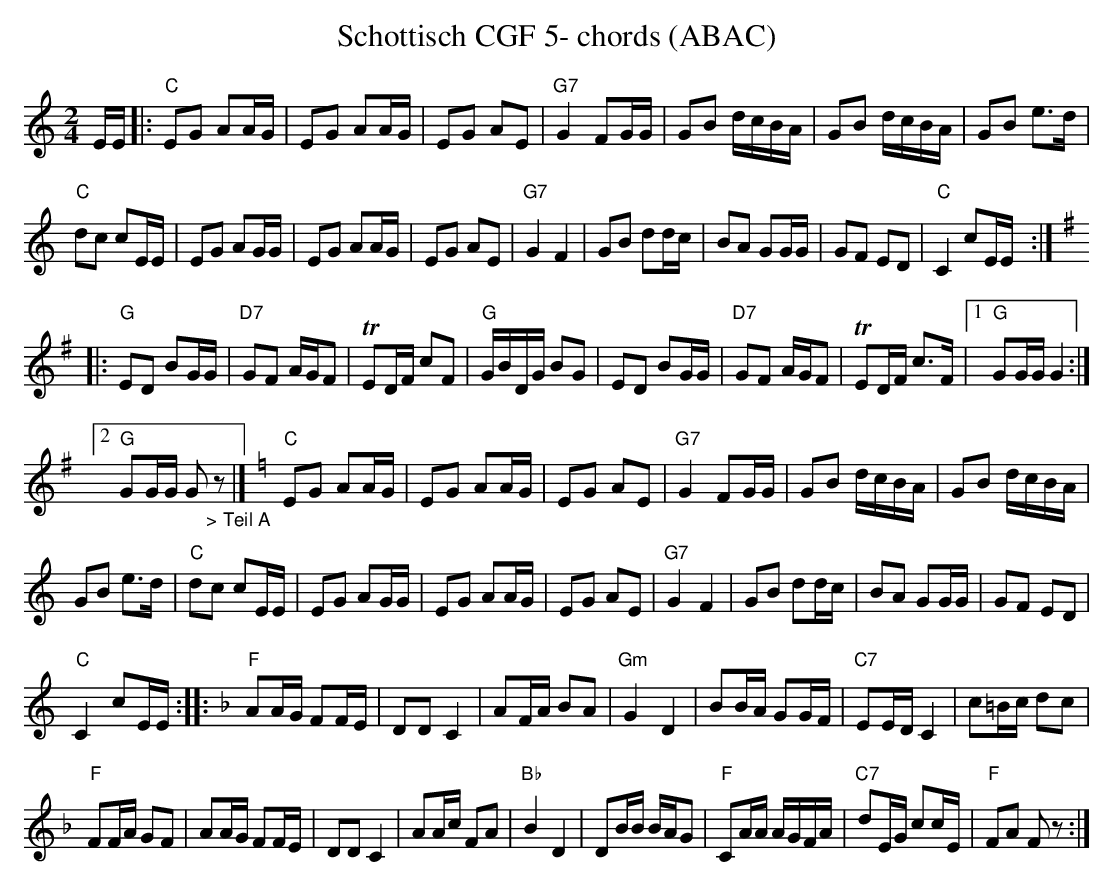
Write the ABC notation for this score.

X:1
T:Schottisch CGF 5- chords (ABAC)
M:2/4
L:1/16
K:Cmaj%%MIDI gchordon
EE |: "C"E2G2 A2AG | E2G2 A2AG | E2G2 A2E2 | "G7"G4 F2GG | G2B2 dcBA | G2B2 dcBA | \
G2B2 e3d |
"C"d2c2 c2EE | E2G2 A2GG | E2G2 A2AG | E2G2 A2E2 | "G7"G4F4 | G2B2 d2dc | \
B2A2 G2GG | G2F2 E2D2 | "C"C4 c2EE :|
|: [K:Gmaj] "G"E2D2 B2GG | "D7"G2F2 AGF2 | TE2DF c2F2 | "G"GBDG B2G2 | \
E2D2 B2GG | "D7"G2F2 AGF2 | TE2DF c3F |1 "G"G2GG G4 :|2
"G"G2GG G2"_> Teil A"z2 |] [K:Cmaj] \
"C"E2G2 A2AG | E2G2 A2AG | E2G2 A2E2 | "G7"G4 F2GG | G2B2 dcBA | G2B2 dcBA |
G2B2 e3d | "C"d2c2 c2EE | E2G2 A2GG | E2G2 A2AG | E2G2 A2E2 | "G7"G4F4 | G2B2 d2dc | \
B2A2 G2GG | G2F2 E2D2 |
"C"C4 c2EE :: [K:Fmaj] "F"A2AG F2FE | \
D2D2 C4 | A2FA B2A2 | "Gm"G4D4 | B2BA G2GF | "C7"E2ED C4 | c2=Bc d2c2 |
"F"F2FA G2F2 | A2AG F2FE | \
D2D2 C4 | A2Ac F2A2 | "Bb"B4D4 | D2BB BAG2 | "F"C2AA AGFA | "C7"d2EG c2cE | "F"F2A2 F2z2 :|
